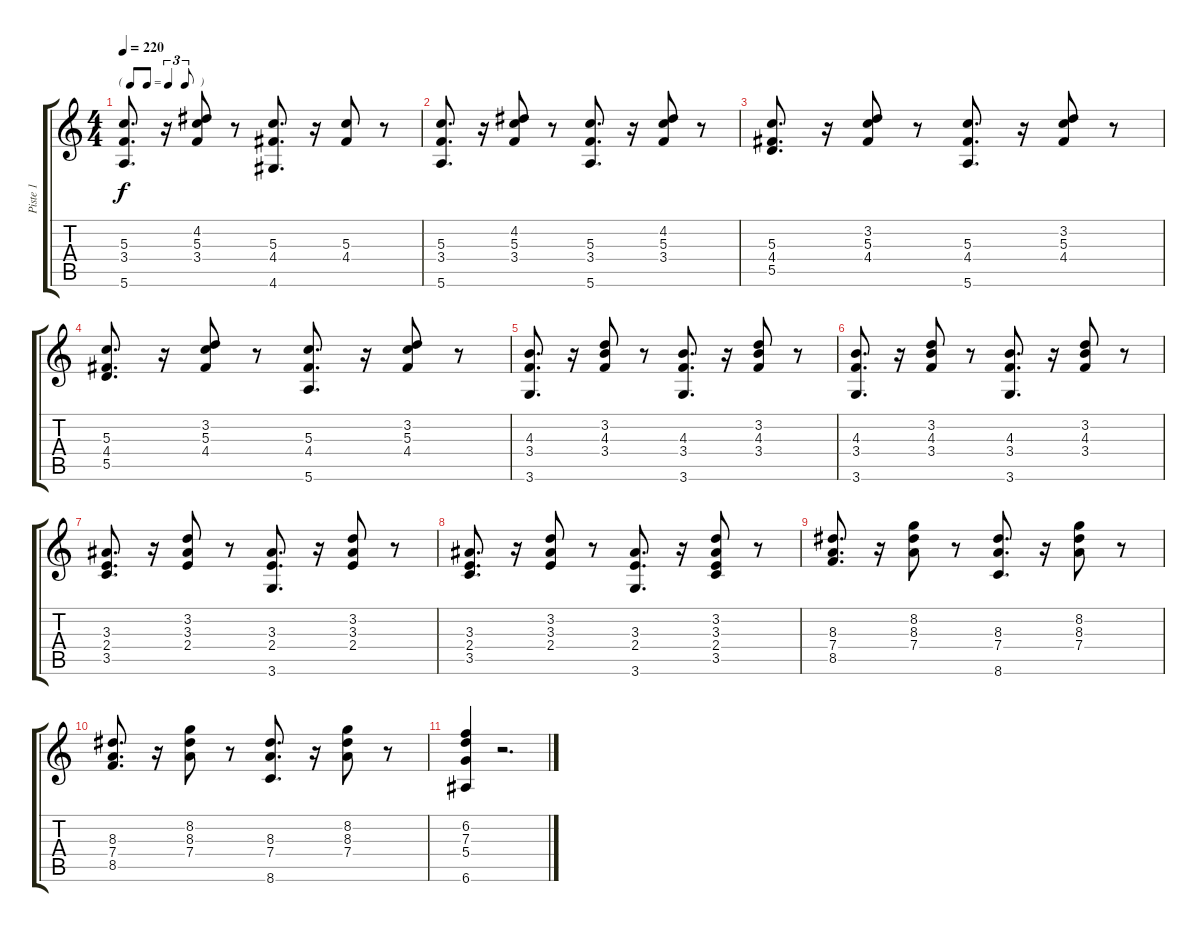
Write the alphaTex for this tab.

\track ("Piste 1" "Piste 1") {instrument acousticguitarsteel}
\staff {score tabs}
\tuning (E4 B3 G3 D3 A2 E2) {hide}
\ts (4 4)
\tf triplet8th
\tempo 220
\clef g2
\ks c
(5.3 3.4 5.6).8{d dy f} r.16 (4.2 5.3 3.4).8 r.8 (5.3 4.4 4.6).8{d} r.16 (5.3 4.4).8 r.8 |
(5.3 3.4 5.6).8{d} r.16 (4.2 5.3 3.4).8 r.8 (5.3 3.4 5.6).8{d} r.16 (4.2 5.3 3.4).8 r.8 |
(5.3 4.4 5.5).8{d} r.16 (3.2 5.3 4.4).8 r.8 (5.3 4.4 5.6).8{d} r.16 (3.2 5.3 4.4).8 r.8 |
(5.3 4.4 5.5).8{d} r.16 (3.2 5.3 4.4).8 r.8 (5.3 4.4 5.6).8{d} r.16 (3.2 5.3 4.4).8 r.8 |
(4.3 3.4 3.6).8{d} r.16 (3.2 4.3 3.4).8 r.8 (4.3 3.4 3.6).8{d} r.16 (3.2 4.3 3.4).8 r.8 |
(4.3 3.4 3.6).8{d} r.16 (3.2 4.3 3.4).8 r.8 (4.3 3.4 3.6).8{d} r.16 (3.2 4.3 3.4).8 r.8 |
(3.3 2.4 3.5).8{d} r.16 (3.2 3.3 2.4).8 r.8 (3.3 2.4 3.6).8{d} r.16 (3.2 3.3 2.4).8 r.8 |
(3.3 2.4 3.5).8{d} r.16 (3.2 3.3 2.4).8 r.8 (3.3 2.4 3.6).8{d} r.16 (3.2 3.3 2.4 3.5).8 r.8 |
(8.3 7.4 8.5).8{d} r.16 (8.2 8.3 7.4).8 r.8 (8.3 7.4 8.6).8{d} r.16 (8.2 8.3 7.4).8 r.8 |
(8.3 7.4 8.5).8{d} r.16 (8.2 8.3 7.4).8 r.8 (8.3 7.4 8.6).8{d} r.16 (8.2 8.3 7.4).8 r.8 |
(6.2 7.3 5.4 6.6).4 r.2{d}
